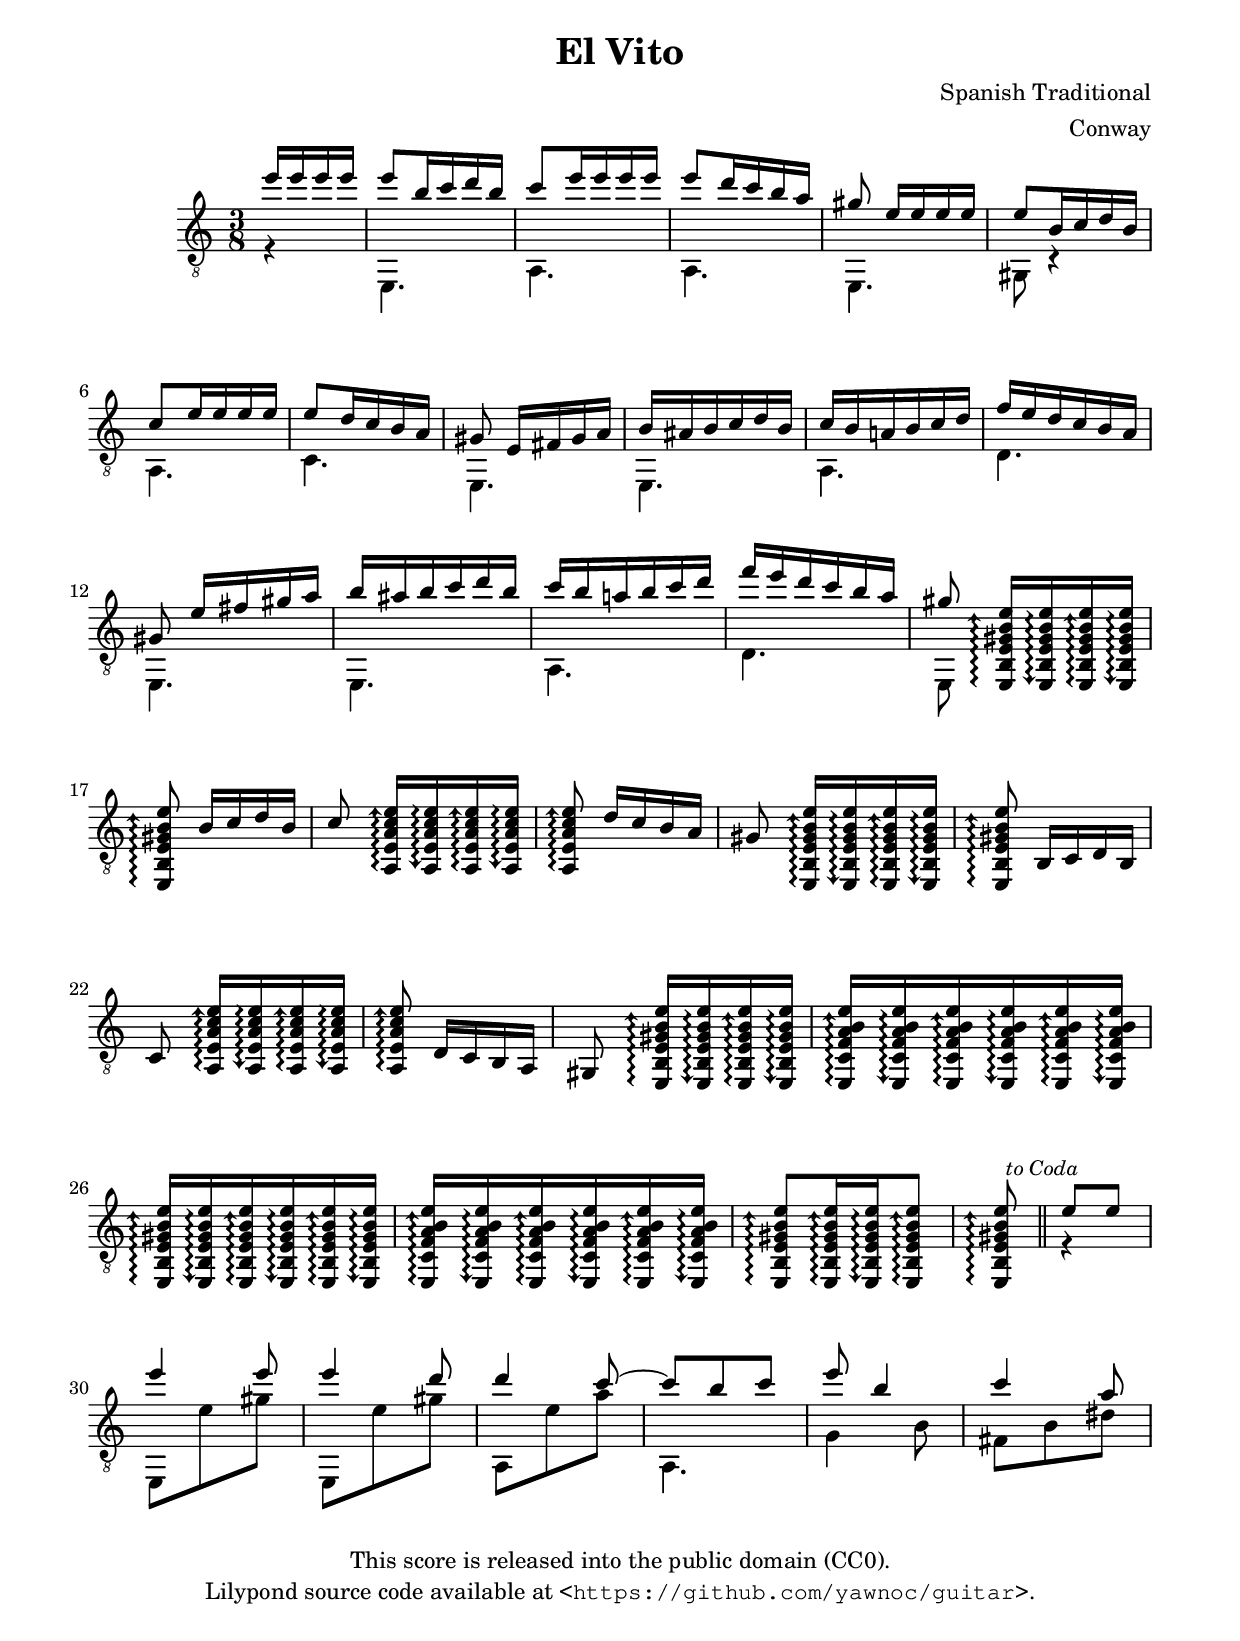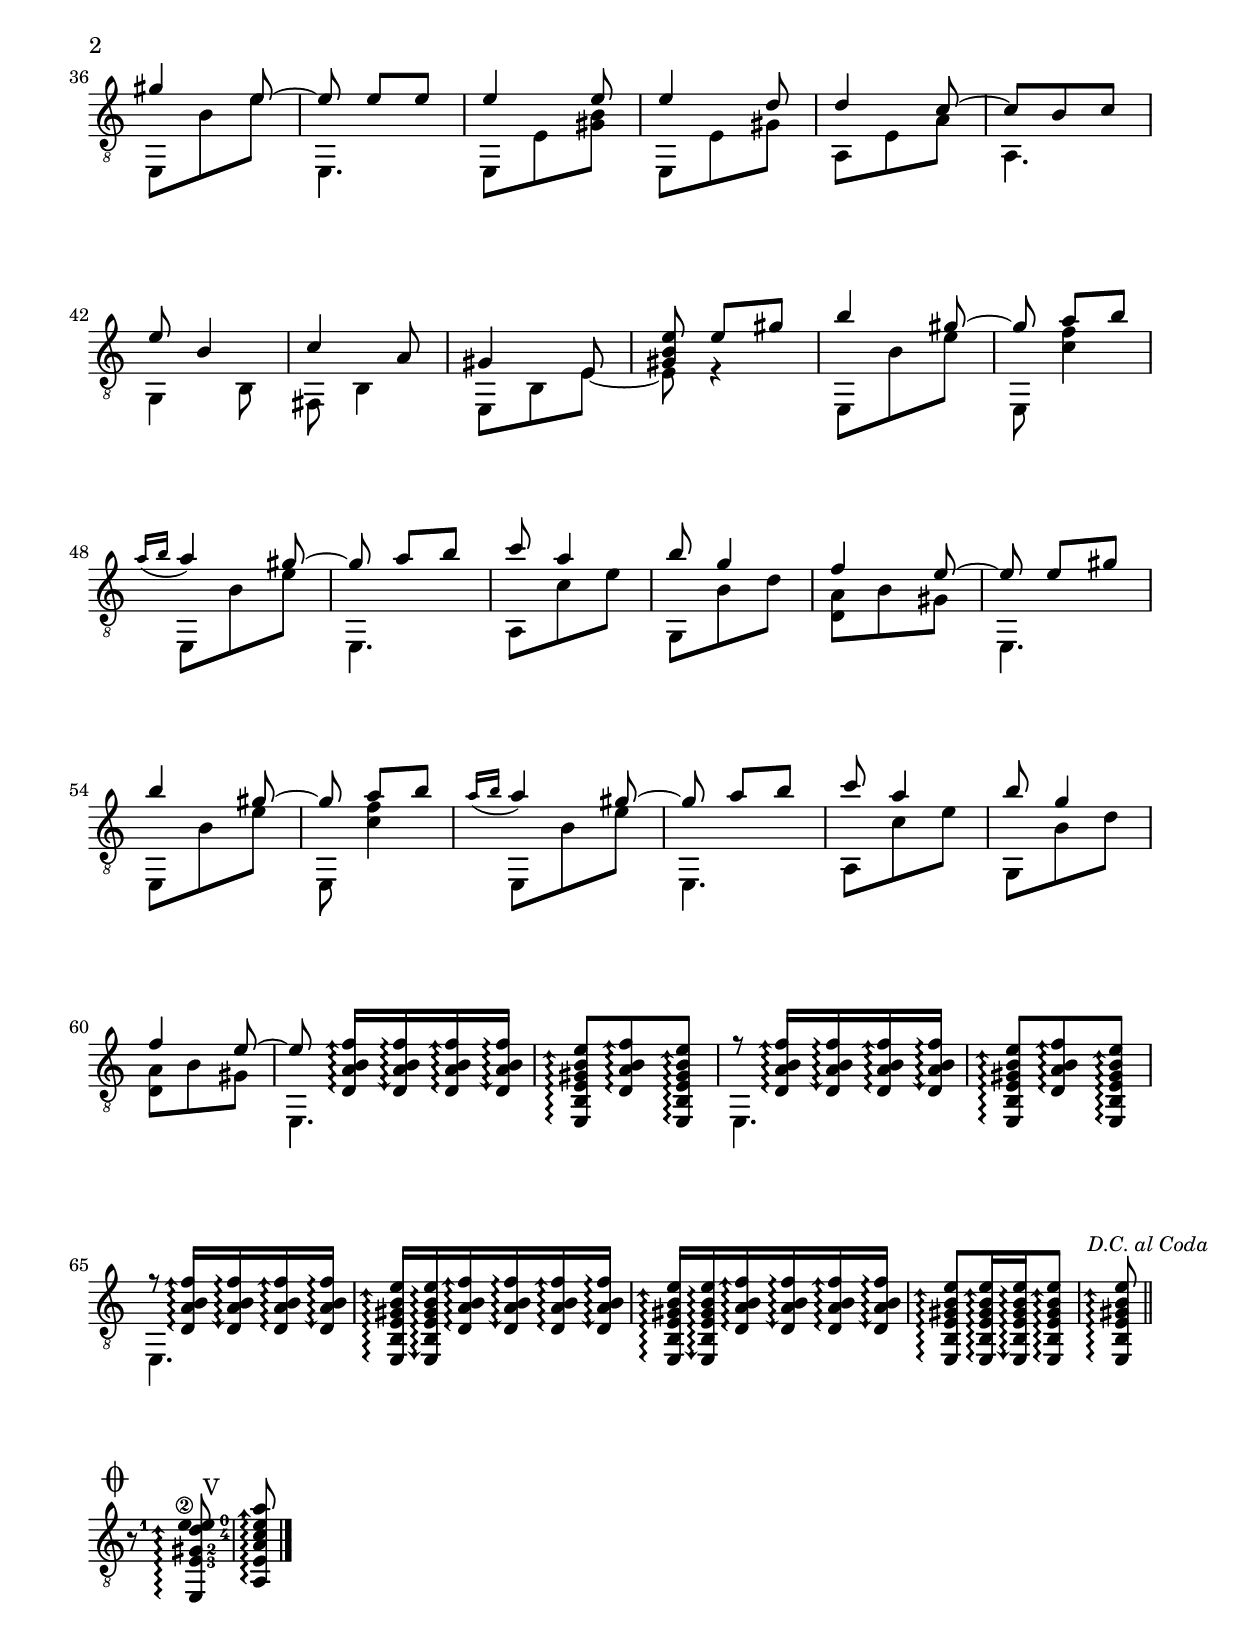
\version "2.18.2"


%%%%%%%%%%%%%%%%%%%%%%%%%%%%%%%%%%%%%%%%%%%%%%%%%%%%%%%%%%%%%%%%
% General
%%%%%%%%%%%%%%%%%%%%%%%%%%%%%%%%%%%%%%%%%%%%%%%%%%%%%%%%%%%%%%%%

\paper {
  top-margin = 1.5\cm
  left-margin = 1.5\cm
  right-margin = 1.5\cm
  bottom-margin = 1.5\cm
  ragged-last-bottom = ##f
  footnote-separator-markup = \markup { \vspace #1.5 }
}

globalSettings = {
  \accidentalStyle modern
  \compressFullBarRests
  \mergeDifferentlyHeadedOn
  \mergeDifferentlyDottedOn
  \numericTimeSignature
  \pointAndClickOff
  \override TextScript.extra-offset = #'(0 . 0.7)
  \override Score.FootnoteItem.annotation-line = ##f
}

origin-url = "https://github.com/yawnoc/guitar"

\header {
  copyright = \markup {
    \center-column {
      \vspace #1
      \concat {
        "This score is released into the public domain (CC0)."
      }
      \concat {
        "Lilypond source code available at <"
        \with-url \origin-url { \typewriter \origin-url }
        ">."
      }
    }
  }
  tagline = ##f
}

triplet = #(define-music-function
  (parser location music) (ly:music?)
  #{
    \tuplet 3/2 { $music }
  #}
)

tripletDuple = #(define-music-function
  (parser location music) (ly:music?)
  #{
    \tuplet 6/4 { $music }
  #}
)

overrideBeamedStemLengths = #(define-scheme-function
  (parser location lengths) (list?)
  #{
    \override Stem.details.beamed-lengths = $lengths
  #}
)
revertBeamedStemLengths = { \revert Stem.details.beamed-lengths }

overrideBeamVerticalPositions = #(define-scheme-function
  (parser location positions) (pair?)
  #{
    \override Beam.positions = $positions
  #}
)

%%%%%%%%%%%%%%%%%%%%%%%%%%%%%%%%%%%%%%%%%%%%%%%%%%%%%%%%%%%%%%%%
% Semantic bar lines
%%%%%%%%%%%%%%%%%%%%%%%%%%%%%%%%%%%%%%%%%%%%%%%%%%%%%%%%%%%%%%%%

barLineGoto = { \bar "||" }
barLineKeyChange = { \bar "||" }
barLineEnd = { \bar "|." }

%%%%%%%%%%%%%%%%%%%%%%%%%%%%%%%%%%%%%%%%%%%%%%%%%%%%%%%%%%%%%%%%
% Guitar notation
%%%%%%%%%%%%%%%%%%%%%%%%%%%%%%%%%%%%%%%%%%%%%%%%%%%%%%%%%%%%%%%%

stringNumbersAbove = { \set stringNumberOrientations = #'(up) }
stringNumbersBelow = { \set stringNumberOrientations = #'(down) }

fingeringAbove = { \set fingeringOrientations = #'(up) }
fingeringBelow = { \set fingeringOrientations = #'(down) }
fingeringAleft = { \set fingeringOrientations = #'(left) }
fingeringAright = { \set fingeringOrientations = #'(right) }

startGraceMusic = {
  <>(
  \override Fingering.font-size = -6
}
stopGraceMusic = {
  \revert Fingering.font-size
  <>)
}

overrideHorizontalShift = #(define-scheme-function
  (parser location distance) (number?)
  #{
    \override NoteColumn.force-hshift = $distance
  #}
)
revertHorizontalShift = { \revert NoteColumn.force-hshift }

barreSpan = #(define-music-function
  (parser location label offsetPair music)
  (string? (pair? (cons 0 0)) ly:music?)
  (let
    (
      (elements (extract-named-music music '(NoteEvent EventChord)))
    )
    (if
      (pair? elements)
      (let
        (
          (first-element (first elements))
          (last-element (last elements))
        )
        (set!
          (ly:music-property first-element 'articulations)
          (cons
            (make-music 'TextSpanEvent 'span-direction -1)
            (ly:music-property first-element 'articulations)
          )
        )
        (set!
          (ly:music-property last-element 'articulations)
          (cons
            (make-music 'TextSpanEvent 'span-direction 1)
            (ly:music-property last-element 'articulations)
          )
        )
      )
    )
  )
  #{
    \once \override TextSpanner.font-shape = #'upright
    \once \override TextSpanner.style = #'line
    \once \override TextSpanner.extra-offset = #offsetPair
    \once \override TextSpanner.bound-details = #`(
      (left
        (text . ,#{ \markup { \raise #-0.7 { #label \hspace #0.7 }} #})
        (Y . 0)
        (padding . -0.8)
        (attach-dir . -2)
      )
      (right
        (text . ,#{ \markup { \draw-line #'(0 . -1.3) } #}) ;; draw hook
        (Y . 0)
        (padding . -0.5)
        (attach-dir . 2)
      )
    )
    \once \override TextSpanner #'after-line-breaking = #(lambda (grob)
      (let*
        (
          (originalGrob (ly:grob-original grob))
          (splitGrobs (ly:spanner-broken-into originalGrob))
        )
        (if
          (and
            (>= (length splitGrobs) 2)
            (not (eq? (car (last-pair splitGrobs)) grob))
          )
          (begin
            (ly:grob-set-nested-property! grob
              '(bound-details right text)
              #{ \markup { \draw-line #'(0 . 0) } #} ;; suppress draw hook
            )
            (ly:grob-set-property! grob
              'extra-offset
              (cons
                (car offsetPair)
                (+ (cdr offsetPair) 0.7) ;; correction for suppressed hook
              )
            )
            (ly:grob-set-nested-property! grob
              '(bound-details right padding)
              #'-3 ;; increase spanner length
            )
          )
        )
      )
    )
    $music
  #}
)

barre = #(define-scheme-function
  (parser location label) (string?)
  #{
    \markup {
      \center-align {
        \hspace #0.7
        $label
      }
    }
  #}
)

nudgeNextBarre = #(define-scheme-function
  (parser location distance) (number?)
  #{
    \once \override TextScript.X-offset = $distance
  #}
)

position = #(define-scheme-function
  (parser location label) (string?)
  #{
    \markup {
      \center-align {
        \hspace #0.5
        $label
      }
    }
  #}
)

#(define-markup-command
  (markupString layout properties stringNumber) (markup?)
  (interpret-markup layout properties
    #{
      \markup \circle { \bold #stringNumber }
    #}
  )
)

#(define-markup-command
  (resonatesOn layout properties note stringNumber) (markup? markup?)
  (interpret-markup layout properties
    #{
      \markup { #note "resonates on" \markupString #stringNumber }
    #}
  )
)

%%%%%%%%%%%%%%%%%%%%%%%%%%%%%%%%%%%%%%%%%%%%%%%%%%%%%%%%%%%%%%%%
% Goto statements
%%%%%%%%%%%%%%%%%%%%%%%%%%%%%%%%%%%%%%%%%%%%%%%%%%%%%%%%%%%%%%%%

overrideGotoVisibility = {
  \once \override Score.RehearsalMark #'break-visibility = #'#(#t #t #f)
}

makeGotoMark = #(define-scheme-function
  (parser location label) (string?)
  #{
    \mark \markup { \small \italic $label }
  #}
)

simultaneousMarkSeparator = {
  \cadenzaOn
    s1073741824 % stupid, but works
  \cadenzaOff
}

coda = {
  \overrideGotoVisibility
  \mark \markup { \musicglyph #"scripts.coda" }
}

fine = {
  \overrideGotoVisibility
  \makeGotoMark Fine
}

dcAlCoda = {
  \overrideGotoVisibility
  \makeGotoMark "D.C. al Coda"
}

dcAlFine = {
  \overrideGotoVisibility
  \makeGotoMark "D.C. al Fine"
}

toCoda = {
  \overrideGotoVisibility
  \makeGotoMark "to Coda"
}



\header {
  title = "El Vito"
  composer = "Spanish Traditional"
  arranger = "Conway"
}


\paper {
  systems-per-page = 7
  ragged-last = ##t
}


initialSignatures = {
  \clef "treble_8"
  \key a \minor
  \time 3/8
}


highVoiceMusic = {
  
  \globalSettings
  
  % Main theme high
  \partial 4
  \relative c'' {
    e16 e e e |
    e8 b16 c d b |
    c8 e16 e e e |
    e8 d16 c b a |
    gis8
  }
  
  % Main theme low
  \barNumberCheck #4
  \relative c' {
    e16[ e e e] |
    e8 b16 c d b |
    c8 e16 e e e |
    e8 d16 c b a |
    gis8
  }
  
  % Scale run low
  \barNumberCheck #8
  \relative c {
    e16[ fis gis a] |
    b ais b c d b |
    c b a b c d |
    f e d c b a |
    gis8
  }
  
  % Scale run high
  \barNumberCheck #12
  \relative c' {
    e16[ fis gis a] |
    b ais b c d b |
    c b a b c d |
    f e d c b a |
    gis8
  }
  
  % Strummed main theme high
  \barNumberCheck #16
  \relative c' {
    \arpeggioArrowUp
    <e b gis e b e,>16[ \arpeggio
      \arpeggioArrowDown
      <e b gis e b e,> \arpeggio
      \arpeggioArrowUp
      <e b gis e b e,> \arpeggio
      \arpeggioArrowDown
      <e b gis e b e,>] \arpeggio|
      \arpeggioArrowUp
    <e b gis e b e,>8 \arpeggio b16[ c d b] |
    c8
      \arpeggioArrowUp
      <e c a e a,>16[ \arpeggio
      \arpeggioArrowDown
      <e c a e a,> \arpeggio
      \arpeggioArrowUp
      <e c a e a,> \arpeggio
      \arpeggioArrowDown
      <e c a e a,>] \arpeggio
    \arpeggioArrowUp
    <e c a e a,>8 \arpeggio d16[ c b a] |
    gis8
  }
  
  % Strummed main theme low
  \barNumberCheck #20
  \relative c' {
    \arpeggioArrowUp
    <e b gis e b e,>16[ \arpeggio
      \arpeggioArrowDown
      <e b gis e b e,> \arpeggio
      \arpeggioArrowUp
      <e b gis e b e,> \arpeggio
      \arpeggioArrowDown
      <e b gis e b e,>] \arpeggio |
    \arpeggioArrowUp
    <e b gis e b e,>8 \arpeggio b,16[ c d b] |
    c8
      \arpeggioArrowUp
      <e' c a e a,>16[ \arpeggio
      \arpeggioArrowDown
      <e c a e a,> \arpeggio
      \arpeggioArrowUp
      <e c a e a,> \arpeggio
      \arpeggioArrowDown
      <e c a e a,>] \arpeggio
    \arpeggioArrowUp
    <e c a e a,>8 \arpeggio d,16[ c b a] |
    gis8
  }
  
  % Strummed interlude
  \barNumberCheck #24
  \relative c' {
    \arpeggioArrowUp
    <e b gis e b e,>16[ \arpeggio
      \arpeggioArrowDown
      <e b gis e b e,> \arpeggio
      \arpeggioArrowUp
      <e b gis e b e,> \arpeggio
      \arpeggioArrowDown
      <e b gis e b e,>] \arpeggio |
    \arpeggioArrowUp
    <e b a f c e,> \arpeggio
      \arpeggioArrowDown
      <e b a f c e,> \arpeggio
      \arpeggioArrowUp
      <e b a f c e,> \arpeggio
      \arpeggioArrowDown
      <e b a f c e,> \arpeggio
      \arpeggioArrowUp
      <e b a f c e,> \arpeggio
      \arpeggioArrowDown
      <e b a f c e,> \arpeggio |
    \arpeggioArrowUp
    <e b gis e b e,> \arpeggio
      \arpeggioArrowDown
      <e b gis e b e,> \arpeggio
      \arpeggioArrowUp
      <e b gis e b e,> \arpeggio
      \arpeggioArrowDown
      <e b gis e b e,> \arpeggio
      \arpeggioArrowUp
      <e b gis e b e,> \arpeggio
      \arpeggioArrowDown
      <e b gis e b e,> \arpeggio |
    \arpeggioArrowUp
    <e b a f c e,> \arpeggio
      \arpeggioArrowDown
      <e b a f c e,> \arpeggio
      \arpeggioArrowUp
      <e b a f c e,> \arpeggio
      \arpeggioArrowDown
      <e b a f c e,> \arpeggio
      \arpeggioArrowUp
      <e b a f c e,> \arpeggio
      \arpeggioArrowDown
      <e b a f c e,> \arpeggio |
    \arpeggioArrowUp
    <e b gis e b e,>8 \arpeggio
      <e b gis e b e,>16 \arpeggio
      \arpeggioArrowDown
      <e b gis e b e,> \arpeggio
      \arpeggioArrowUp
      <e b gis e b e,>8 \arpeggio |
    <e b gis e b e,>8 \arpeggio
      \bar "||" \toCoda
  }
  
  % Lyrical theme high
  \barNumberCheck #29
  \relative c' {
    e8 e |
    e'4 e8 |
    e4 d8 |
    d4 c8~ |
    c b c |
    e b4 |
    c4 a8 |
    gis4 e8~ |
    e
  }
  
  % Lyrical theme low
  \barNumberCheck #37
  \relative c' {
    e8[ e] |
    e4 e8 |
    e4 d8 |
    d4 c8~ |
    c b c |
    e b4 |
    c4 a8 |
    gis4 e8 |
    <gis b e>
  }
  
  % Bull-fighting theme
  \barNumberCheck 45
  \relative c' {
    e8[ gis] |
    b4 gis8~ |
    gis8 a[ b] |
    \grace { a16_( b } a4) gis8~ |
    gis8 a[ b] |
    c8 a4 |
    b8 g4 |
    f4 e8~ |
    e8
  }
  
  % Bull-fighting theme again
  \barNumberCheck 53
  \relative c' {
    e8[ gis] |
    b4 gis8~ |
    gis8 a[ b] |
    \grace { a16_( b } a4) gis8~ |
    gis8 a[ b] |
    c8 a4 |
    b8 g4 |
    f4 e8~ |
    e8
  }
  
  % Returning strummed interlude
  \barNumberCheck 61
  \relative c' {
    \arpeggioArrowUp
    <f b, a d,>16[ \arpeggio
      \arpeggioArrowDown
      <f b, a d,> \arpeggio
      \arpeggioArrowUp
      <f b, a d,> \arpeggio
      \arpeggioArrowDown
      <f b, a d,>] \arpeggio |
    \arpeggioArrowUp
    <e b gis e b e,>8 \arpeggio
      <f b, a d,> \arpeggio
      <e b gis e b e,> \arpeggio |
    r8
    \arpeggioArrowUp
      <f b, a d,>16 \arpeggio
      \arpeggioArrowDown
      <f b, a d,> \arpeggio
      \arpeggioArrowUp
      <f b, a d,> \arpeggio
      \arpeggioArrowDown
      <f b, a d,> \arpeggio |
    \arpeggioArrowUp
    <e b gis e b e,>8 \arpeggio
      <f b, a d,> \arpeggio
      <e b gis e b e,> \arpeggio |
    r8
    \arpeggioArrowUp
      <f b, a d,>16 \arpeggio
      \arpeggioArrowDown
      <f b, a d,> \arpeggio
      \arpeggioArrowUp
      <f b, a d,> \arpeggio
      \arpeggioArrowDown
      <f b, a d,> \arpeggio |
    \arpeggioArrowUp
    <e b gis e b e,>16 \arpeggio
      \arpeggioArrowDown
      <e b gis e b e,> \arpeggio
      \arpeggioArrowUp
      <f b, a d,> \arpeggio
      \arpeggioArrowDown
      <f b, a d,> \arpeggio
      \arpeggioArrowUp
      <f b, a d,> \arpeggio
      \arpeggioArrowDown
      <f b, a d,> \arpeggio |
    \arpeggioArrowUp
    <e b gis e b e,>16 \arpeggio
      \arpeggioArrowDown
      <e b gis e b e,> \arpeggio
      \arpeggioArrowUp
      <f b, a d,> \arpeggio
      \arpeggioArrowDown
      <f b, a d,> \arpeggio
      \arpeggioArrowUp
      <f b, a d,> \arpeggio
      \arpeggioArrowDown
      <f b, a d,> \arpeggio |
    \arpeggioArrowUp
    <e b gis e b e,>8 \arpeggio
      <e b gis e b e,>16 \arpeggio
      \arpeggioArrowDown
      <e b gis e b e,> \arpeggio
      \arpeggioArrowUp
      <e b gis e b e,>8 \arpeggio |
    <e b gis e b e,>8 \arpeggio
      \bar "||" \dcAlCoda
  }
  
  % Finishing chords
  \break
  \simultaneousMarkSeparator
  \coda
  \barNumberCheck 69
  \relative c' {
    \arpeggioArrowUp
    b8\rest
    <<
      \fingeringAright
      \once \override Staff.AccidentalPlacement.right-padding = #-0.8
      \once \override Arpeggio.padding = #1
      \nudgeNextBarre #1.7
      { <e,, e'-3 gis!-2 d'-4 e-0> \arpeggio^\position V }
        \\
      \fingeringAleft
      { \once \hide Stem <e''-1 \2> }
    >> |
    <a,, e' a c e a> \arpeggio
      \bar "|."
  }
  
}


lowVoiceMusic = {
  
  \globalSettings
  
  % Main theme high
  \partial 4
  \relative c, {
    r4 |
    e4. |
    a |
    a |
    e |
  }
  
  % Main theme low
  \barNumberCheck #5
  \relative c {
    gis8 r4 |
    a4. |
    c |
    e, |
  }
  
  % Scale run low
  \barNumberCheck #9
  \relative c, {
    e4. |
    a |
    d |
    e, |
  }
  
  % Scale run high
  \barNumberCheck #13
  \relative c, {
    e4. |
    a |
    d |
    e,8
  }
  
  % Strummed main theme high
  \barNumberCheck #16
  {
    s4 |
    s4. * 3 |
    s8
  }
  
  % Strummed main theme low
  \barNumberCheck #20
  {
    s4 |
    s4. * 3 |
    s8
  }
  
  % Strummed interlude
  \barNumberCheck #24
  {
    s4 |
    s4. * 4 |
    s8
  }
  
  % Lyrical theme high
  \barNumberCheck #29
  \relative c, {
    r4 |
    e8 e'' gis |
    e,, e'' gis |
    a,, e'' a |
    a,,4. |
    g'4 b8 |
    fis b dis |
    e,, b'' e |
    e,,4. |
  }
  
  % Lyrical theme low
  \barNumberCheck #38
  \relative c, {
    e8 e' <gis b> |
    e, e' gis |
    a, e' a |
    a,4. |
    g4 b8 |
    fis8 b4 |
    e,8 b' e~ |
    e
  }
  
  % Bull-fighting theme
  \barNumberCheck 45
  \relative c, {
    r4 |
    e8 b'' e |
    e,, <c'' f>4 |
    e,,8 b'' e |
    e,,4. |
    a8 c' e |
    g,, b' d |
    <a d,> b gis |
    e,4. |
  }
  
  % Bull-fighting theme again
  \barNumberCheck 54
  \relative c, {
    e8 b'' e |
    e,, <c'' f>4 |
    e,,8 b'' e |
    e,,4. |
    a8 c' e |
    g,, b' d |
    <a d,> b gis |
    e,4. |
  }
  
  % Returning strummed interlude
  \barNumberCheck 62
  \relative c, {
    s4. |
    e4. |
    s4. |
    e4. |
    s4. * 3 |
    s8
  }
  
}


allMusic = {
  \initialSignatures
  <<
    << \highVoiceMusic >>
      \\
    << \lowVoiceMusic >>
  >>
}


\score {
  \allMusic
}
